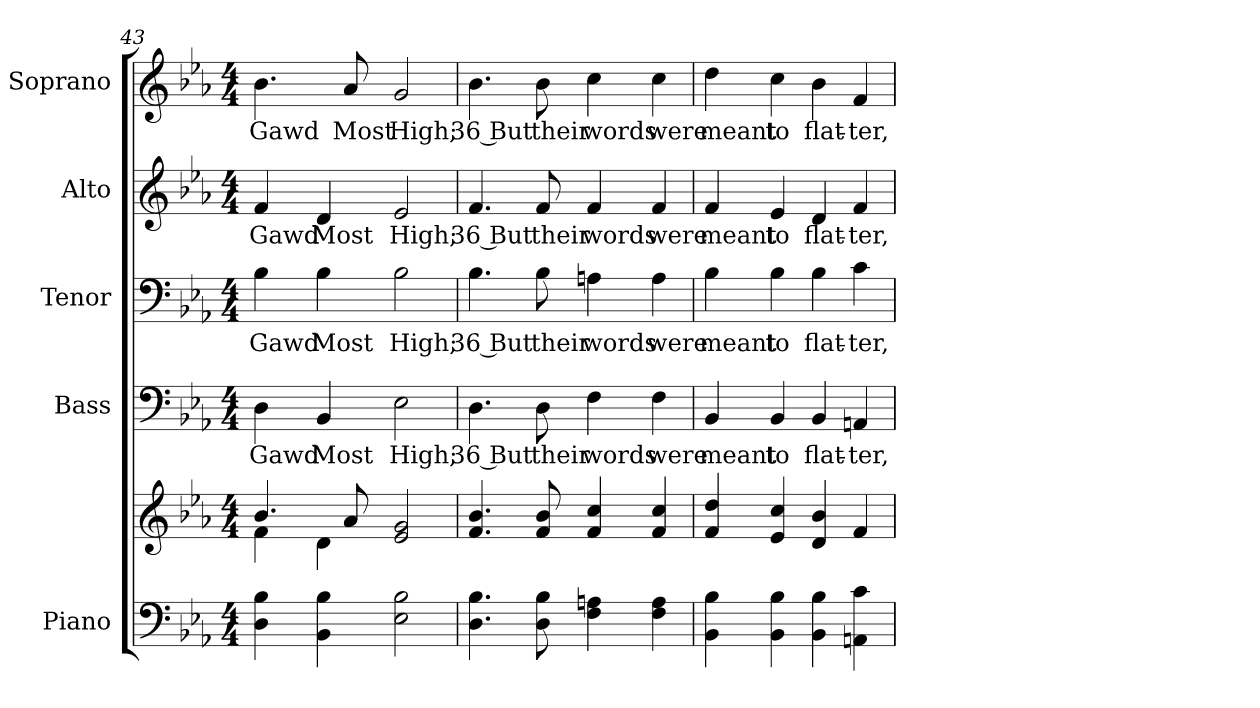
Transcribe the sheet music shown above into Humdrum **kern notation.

**kern	**kern	**kern	**text	**kern	**text	**kern	**text	**kern	**text
*part5	*part5	*part4	*part4	*part3	*part3	*part2	*part2	*part1	*part1
*staff6	*staff5	*staff4	*staff4	*staff3	*staff3	*staff2	*staff2	*staff1	*staff1
*I"Piano	*	*I"Bass	*	*I"Tenor	*	*I"Alto	*	*I"Soprano	*
*I'Pno.	*	*I'B.	*	*I'T.	*	*I'A.	*	*I'S.	*
!!LO:PB:g=z
*clefF4	*clefG2	*clefF4	*	*clefF4	*	*clefG2	*	*clefG2	*
*k[b-e-a-]	*k[b-e-a-]	*k[b-e-a-]	*	*k[b-e-a-]	*	*k[b-e-a-]	*	*k[b-e-a-]	*
*E-:	*E-:	*E-:	*	*E-:	*	*E-:	*	*E-:	*
*M4/4	*M4/4	*M4/4	*	*M4/4	*	*M4/4	*	*M4/4	*
=43	=43	=43	=43	=43	=43	=43	=43	=43	=43
*	*^	*	*	*	*	*	*	*	*
!	!	!	!	!LO:LY:b:color=#000000	!	!	!	!	!	!
!	!	!	!	!	!	!LO:LY:b:color=#000000	!	!	!	!
!	!	!	!	!	!	!	!	!LO:LY:b:color=#000000	!	!
!	!	!	!	!	!	!	!	!	!	!LO:LY:b:color=#000000
4Di\ 4B-i	4.b-i/	4fi\	4Di\	Gawd	4B-i\	Gawd	4fi/	Gawd	4.b-i\	Gawd
!	!	!	!	!LO:LY:b:color=#000000	!	!	!	!	!	!
!	!	!	!	!	!	!LO:LY:b:color=#000000	!	!	!	!
!	!	!	!	!	!	!	!	!LO:LY:b:color=#000000	!	!
4BB-i\ 4B-i	.	4di\	4BB-i/	Most	4B-i\	Most	4di/	Most	.	.
!	!	!	!	!	!	!	!	!	!	!LO:LY:b:color=#000000
.	8a-i/	.	.	.	.	.	.	.	8a-i/	Most
!	!	!	!	!LO:LY:b:color=#000000	!	!	!	!	!	!
!	!	!	!	!	!	!LO:LY:b:color=#000000	!	!	!	!
!	!	!	!	!	!	!	!	!LO:LY:b:color=#000000	!	!
!	!	!	!	!	!	!	!	!	!	!LO:LY:b:color=#000000
2E-i\ 2B-i	2e-i/ 2gi	2ryy	2E-i\	High;	2B-i\	High;	2e-i/	High;	2gi/	High;
*	*v	*v	*	*	*	*	*	*	*	*
=44	=44	=44	=44	=44	=44	=44	=44	=44	=44
*	*^	*	*	*	*	*	*	*	*
!	!	!	!	!LO:LY:b:color=#000000	!	!	!	!	!	!
*	*v	*v	*	*	*	*	*	*	*	*
*	*^	*	*	*	*	*	*	*	*
!	!	!	!	!	!	!LO:LY:b:color=#000000	!	!	!	!
*	*v	*v	*	*	*	*	*	*	*	*
*	*^	*	*	*	*	*	*	*	*
!	!	!	!	!	!	!	!	!LO:LY:b:color=#000000	!	!
*	*v	*v	*	*	*	*	*	*	*	*
*	*^	*	*	*	*	*	*	*	*
!	!	!	!	!	!	!	!	!	!	!LO:LY:b:color=#000000
*	*v	*v	*	*	*	*	*	*	*	*
4.Di\ 4.B-i	4.fi/ 4.b-i	4.Di\	36 But	4.B-i\	36 But	4.fi/	36 But	4.b-i\	36 But
!	!	!	!LO:LY:b:color=#000000	!	!	!	!	!	!
!	!	!	!	!	!LO:LY:b:color=#000000	!	!	!	!
!	!	!	!	!	!	!	!LO:LY:b:color=#000000	!	!
!	!	!	!	!	!	!	!	!	!LO:LY:b:color=#000000
8Di\ 8B-i	8fi/ 8b-i	8Di\	their	8B-i\	their	8fi/	their	8b-i\	their
!	!	!	!LO:LY:b:color=#000000	!	!	!	!	!	!
!	!	!	!	!	!LO:LY:b:color=#000000	!	!	!	!
!	!	!	!	!	!	!	!LO:LY:b:color=#000000	!	!
!	!	!	!	!	!	!	!	!	!LO:LY:b:color=#000000
4Fi\ 4Ani	4fi/ 4cci	4Fi\	words	4Ani\	words	4fi/	words	4cci\	words
!	!	!	!LO:LY:b:color=#000000	!	!	!	!	!	!
!	!	!	!	!	!LO:LY:b:color=#000000	!	!	!	!
!	!	!	!	!	!	!	!LO:LY:b:color=#000000	!	!
!	!	!	!	!	!	!	!	!	!LO:LY:b:color=#000000
4Fi\ 4Ai	4fi/ 4cci	4Fi\	were	4Ai\	were	4fi/	were	4cci\	were
=45	=45	=45	=45	=45	=45	=45	=45	=45	=45
!	!	!	!LO:LY:b:color=#000000	!	!	!	!	!	!
!	!	!	!	!	!LO:LY:b:color=#000000	!	!	!	!
!	!	!	!	!	!	!	!LO:LY:b:color=#000000	!	!
!	!	!	!	!	!	!	!	!	!LO:LY:b:color=#000000
4BB-i\ 4B-i	4fi/ 4ddi	4BB-i/	meant	4B-i\	meant	4fi/	meant	4ddi\	meant
!	!	!	!LO:LY:b:color=#000000	!	!	!	!	!	!
!	!	!	!	!	!LO:LY:b:color=#000000	!	!	!	!
!	!	!	!	!	!	!	!LO:LY:b:color=#000000	!	!
!	!	!	!	!	!	!	!	!	!LO:LY:b:color=#000000
4BB-i\ 4B-i	4e-i/ 4cci	4BB-i/	to	4B-i\	to	4e-i/	to	4cci\	to
!	!	!	!LO:LY:b:color=#000000	!	!	!	!	!	!
!	!	!	!	!	!LO:LY:b:color=#000000	!	!	!	!
!	!	!	!	!	!	!	!LO:LY:b:color=#000000	!	!
!	!	!	!	!	!	!	!	!	!LO:LY:b:color=#000000
4BB-i\ 4B-i	4di/ 4b-i	4BB-i/	flat-	4B-i\	flat-	4di/	flat-	4b-i\	flat-
!	!	!	!LO:LY:b:color=#000000	!	!	!	!	!	!
!	!	!	!	!	!LO:LY:b:color=#000000	!	!	!	!
!	!	!	!	!	!	!	!LO:LY:b:color=#000000	!	!
!	!	!	!	!	!	!	!	!	!LO:LY:b:color=#000000
4AAni\ 4ci	4fi/	4AAni/	-ter,	4ci\	-ter,	4fi/	-ter,	4fi/	-ter,
=	=	=	=	=	=	=	=	=	=
*-	*-	*-	*-	*-	*-	*-	*-	*-	*-
